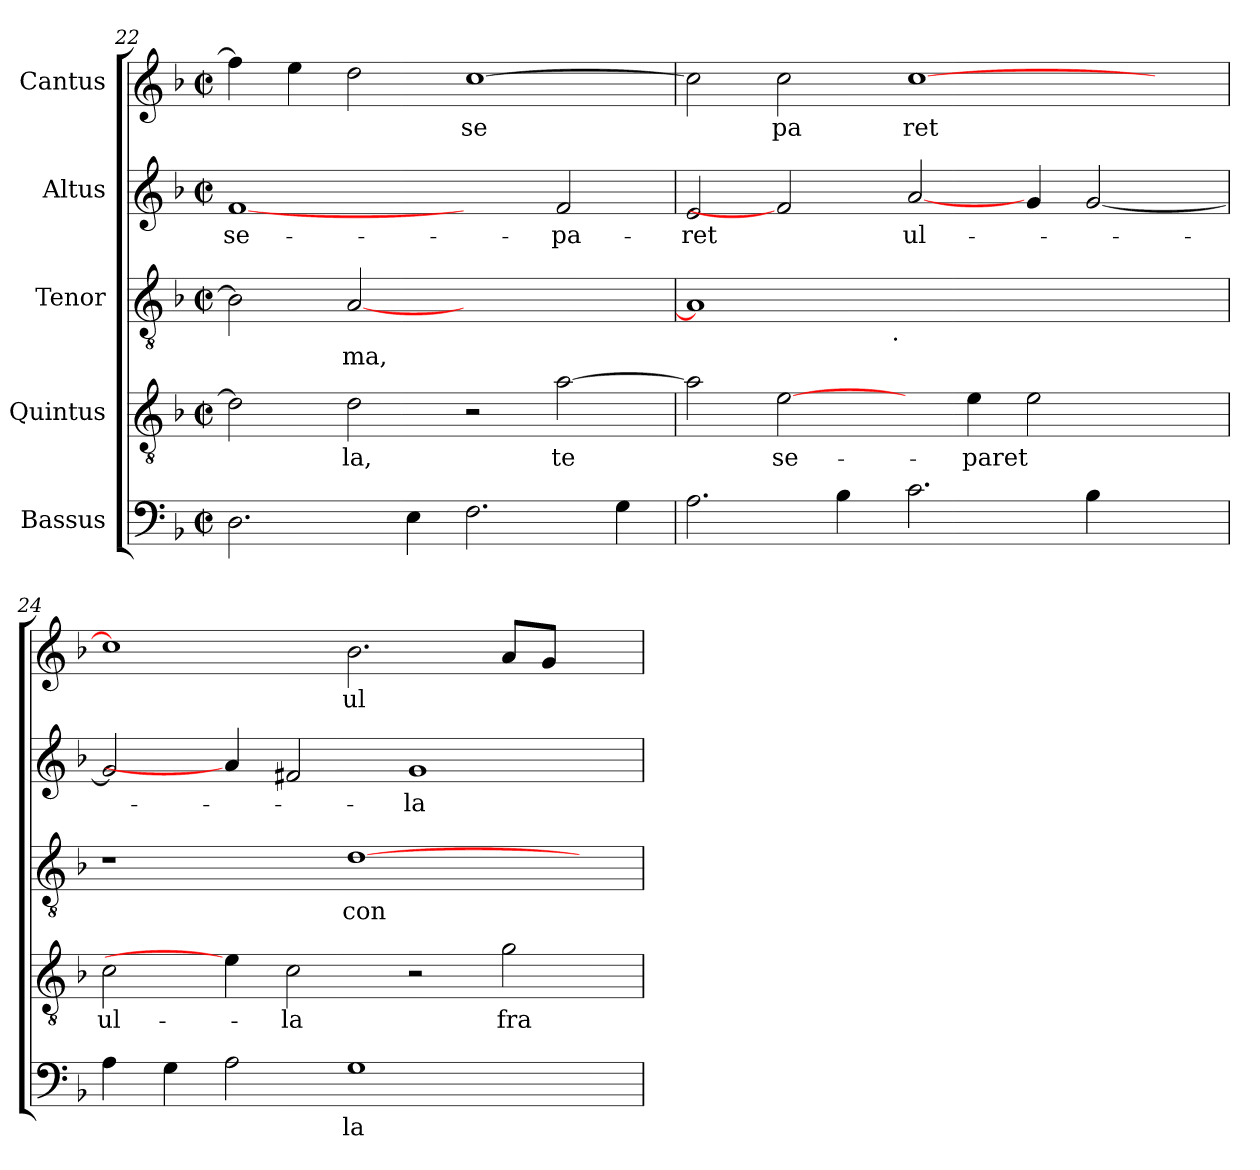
**kern	**text	**kern	**text	**kern	**text	**kern	**text	**kern	**text
*part5	*part5	*part4	*part4	*part3	*part3	*part2	*part2	*part1	*part1
*staff5	*staff5	*staff4	*staff4	*staff3	*staff3	*staff2	*staff2	*staff1	*staff1
*I"Bassus	*	*I"Quintus	*	*I"Tenor	*	*I"Altus	*	*I"Cantus	*
*clefF4	*	*clefGv2	*	*clefGv2	*	*clefG2	*	*clefG2	*
*k[b-]	*	*k[b-]	*	*k[b-]	*	*k[b-]	*	*k[b-]	*
*F:	*	*F:	*	*F:	*	*F:	*	*F:	*
*M2/2	*	*M2/2	*	*M2/2	*	*M2/2	*	*M2/2	*
*met(c|)	*	*met(c|)	*	*met(c|)	*	*met(c|)	*	*met(c|)	*
=22	=22	=22	=22	=22	=22	=22	=22	=22	=22
!	!	!	!	!	!	!	!LO:LY:b:cj	!	!
2.D\	.	2d\]	.	2B-\]	.	[1f	se-	4ff\]	.
.	.	.	.	.	.	.	.	4ee\	.
!	!	!	!LO:LY:b:cj	!	!LO:LY:b:cj	!	!	!	!
.	.	2d\	-la,	[2A	ma,	.	.	2dd\	.
4E\	.	.	.	.	.	.	.	.	.
!	!	!	!	!	!	!	!	!	!LO:LY:b:cj
2.F\	.	2r	.	1ryy	.	2ryy	.	[>1cc	se
!	!	!	!LO:LY:b:cj	!	!	!	!LO:LY:b:cj	!	!
.	.	[>2a\	te	.	.	2f/	-pa-	.	.
4G\	.	.	.	.	.	.	.	.	.
=23	=23	=23	=23	=23	=23	=23	=23	=23	=23
!	!	!	!	!	!	!	!LO:LY:b:cj	!	!
*	*	*	*	*^	*	*	*	*	*
2.A\	.	2a\]	.	1A]	2ryy	.	2e/	-ret	2cc\]	.
!	!	!	!LO:LY:b:cj	!	!	!	!	!	!	!LO:LY:b:cj
.	.	[2e\	se-	.	4...ryy	.	2f]	.	2cc\	pa
4B-\	.	.	.	.	.	.	.	.	.	.
!	!	!	!	!	!LO:TX:b:t=.	!	!	!	!	!
.	.	.	.	.	1ryy	.	.	.	.	.
!	!	!	!	!	!	!	!	!LO:LY:b:cj	!	!LO:LY:b:cj
2.c\	.	4ryy	.	1ryy	.	.	[2a/	ul-	[>1cc	ret
!	!	!	!LO:LY:b	!	!	!	!	!	!	!
.	.	4e\	-paret	.	.	.	.	.	.	.
.	.	2e\	.	.	.	.	4g/	.	.	.
4B-\	.	.	.	.	.	.	[<2g/	.	.	.
.	.	.	.	.	4ryy	.	.	.	.	.
4ryy	.	4ryy	.	4ryy	.	.	.	.	4ryy	.
.	.	.	.	.	32ryy	.	.	.	.	.
=24	=24	=24	=24	=24	=24	=24	=24	=24	=24	=24
!	!	!	!LO:LY:b:cj	!	!	!	!	!	!	!
*	*	*	*	*v	*v	*	*	*	*	*
4A\	.	2c\	ul-	1r	.	2g/]	.	1cc]	.
4G\	.	.	.	.	.	.	.	.	.
2A\	.	4e\]	.	.	.	4a/]	.	.	.
!	!	!	!LO:LY:b:cj	!	!	!	!	!	!
.	.	2c\	-la	.	.	2f#/	.	.	.
!	!LO:LY:b:cj	!	!	!	!LO:LY:b:cj	!	!	!	!LO:LY:b:cj
1G	la	.	.	[>1d	con	.	.	2.b-\	ul
!	!	!	!	!	!	!	!LO:LY:b:cj	!	!
.	.	2r	.	.	.	1g	-la	.	.
!	!	!	!LO:LY:b:cj	!	!	!	!	!	!
.	.	2g\	fra-	.	.	.	.	8a/L	.
.	.	.	.	.	.	.	.	8g/J	.
4ryy	.	.	.	4ryy	.	.	.	4ryy	.
=	=	=	=	=	=	=	=	=	=
*-	*-	*-	*-	*-	*-	*-	*-	*-	*-
